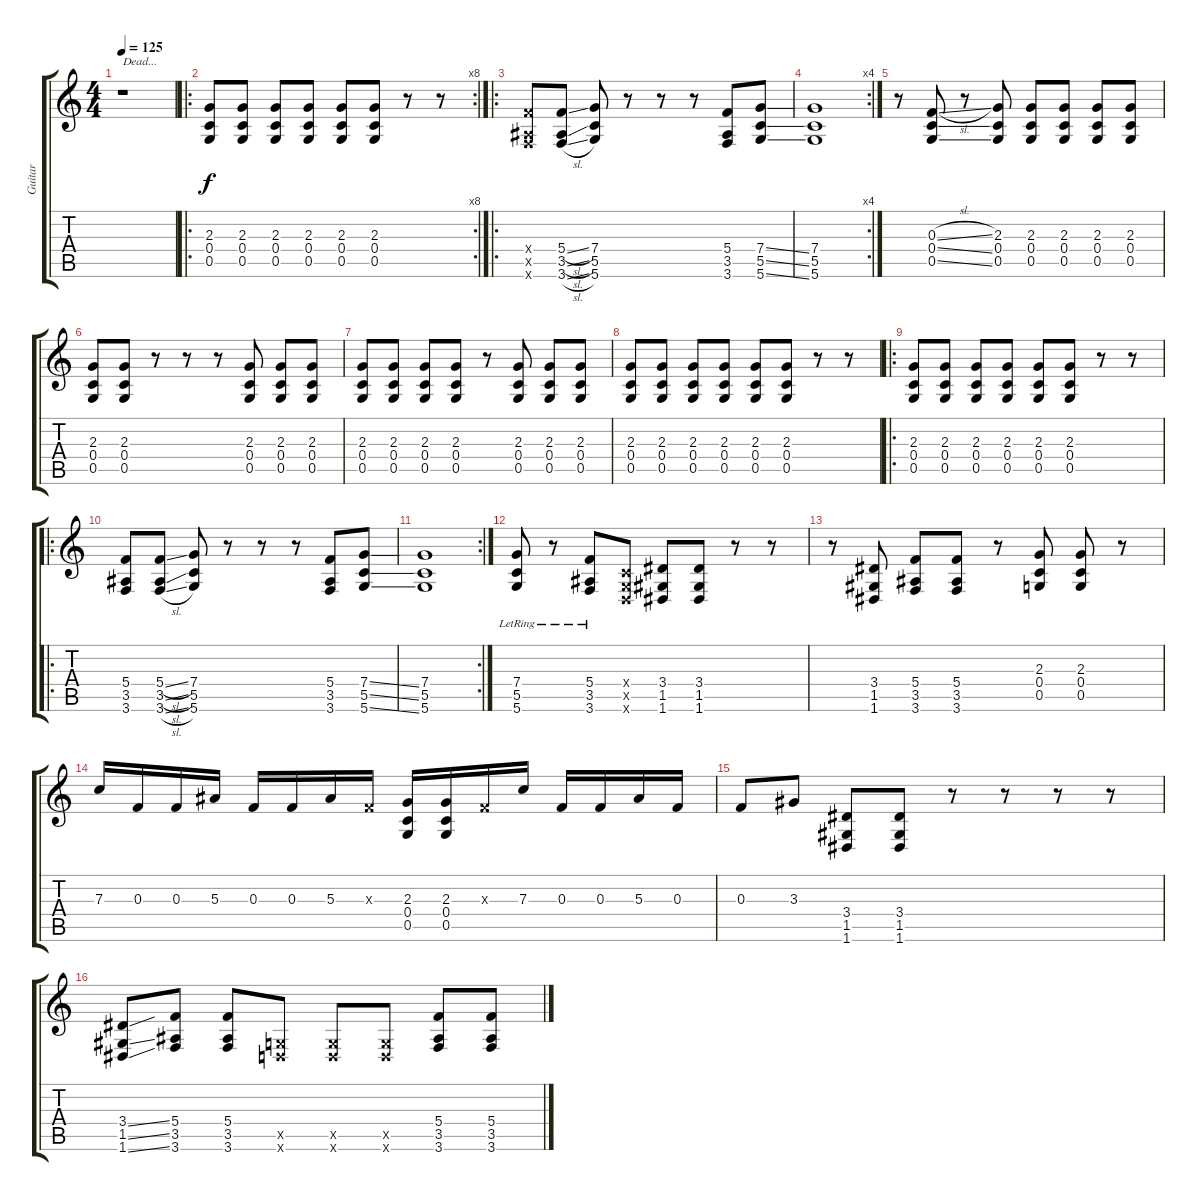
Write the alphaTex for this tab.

\track ("Guitar" "Guitar") {instrument overdrivenguitar}
\staff {score tabs}
\tuning (D4 A3 F3 C3 G2 D2) {hide}
\ts (4 4)
\tempo 125
\clef g2
\ks c
r.1{txt "Dead..." dy f instrument overdrivenguitar} |
\ro
\rc 8
(2.3 0.4 0.5).8 (2.3 0.4 0.5).8 (2.3 0.4 0.5).8 (2.3 0.4 0.5).8 (2.3 0.4 0.5).8 (2.3 0.4 0.5).8 r.8 r.8 |
\ro
(5.4{x} 3.5{x} 3.6{x}).8 (5.4{sl} 3.5{sl} 3.6{sl}).8 (7.4 5.5 5.6).8 r.8 r.8 r.8 (5.4 3.5 3.6).8 (7.4{ss} 5.5{ss} 5.6{ss}).8 |
\rc 4
(7.4 5.5 5.6).1 |
r.8 (0.3{sl} 0.4{ss} 0.5{ss}).8 r.8 (2.3 0.4 0.5).8 (2.3 0.4 0.5).8 (2.3 0.4 0.5).8 (2.3 0.4 0.5).8 (2.3 0.4 0.5).8 |
(2.3 0.4 0.5).8 (2.3 0.4 0.5).8 r.8 r.8 r.8 (2.3 0.4 0.5).8 (2.3 0.4 0.5).8 (2.3 0.4 0.5).8 |
(2.3 0.4 0.5).8 (2.3 0.4 0.5).8 (2.3 0.4 0.5).8 (2.3 0.4 0.5).8 r.8 (2.3 0.4 0.5).8 (2.3 0.4 0.5).8 (2.3 0.4 0.5).8 |
(2.3 0.4 0.5).8 (2.3 0.4 0.5).8 (2.3 0.4 0.5).8 (2.3 0.4 0.5).8 (2.3 0.4 0.5).8 (2.3 0.4 0.5).8 r.8 r.8 |
\ro
(2.3 0.4 0.5).8 (2.3 0.4 0.5).8 (2.3 0.4 0.5).8 (2.3 0.4 0.5).8 (2.3 0.4 0.5).8 (2.3 0.4 0.5).8 r.8 r.8 |
\ro
(5.4 3.5 3.6).8 (5.4{sl} 3.5{sl} 3.6{sl}).8 (7.4 5.5 5.6).8 r.8 r.8 r.8 (5.4 3.5 3.6).8 (7.4{ss} 5.5{ss} 5.6{ss}).8 |
\rc 2
(7.4 5.5 5.6).1 |
(7.4{lr} 5.5 5.6).8 r.8 (5.4{lr} 3.5 3.6).8 (0.4{x} 0.5{x} 0.6{x}).8 (3.4 1.5 1.6).8 (3.4 1.5 1.6).8 r.8 r.8 |
r.8 (3.4 1.5 1.6).8 (5.4 3.5 3.6).8 (5.4 3.5 3.6).8 r.8 (2.3 0.4 0.5).8 (2.3 0.4 0.5).8 r.8 |
7.3.16 0.3.16 0.3.16 5.3.16 0.3.16 0.3.16 5.3.16 0.3{x}.16 (2.3 0.4 0.5).16 (2.3 0.4 0.5).16 0.3{x}.16 7.3.16 0.3.16 0.3.16 5.3.16 0.3.16 |
0.3.8 3.3.8 (3.4 1.5 1.6).8 (3.4 1.5 1.6).8 r.8 r.8 r.8 r.8 |
(3.4{ss} 1.5{ss} 1.6{ss}).8 (5.4 3.5 3.6).8 (5.4 3.5 3.6).8 (0.5{x} 0.6{x}).8 (0.5{x} 0.6{x}).8 (0.5{x} 0.6{x}).8 (5.4 3.5 3.6).8 (5.4 3.5 3.6).8
